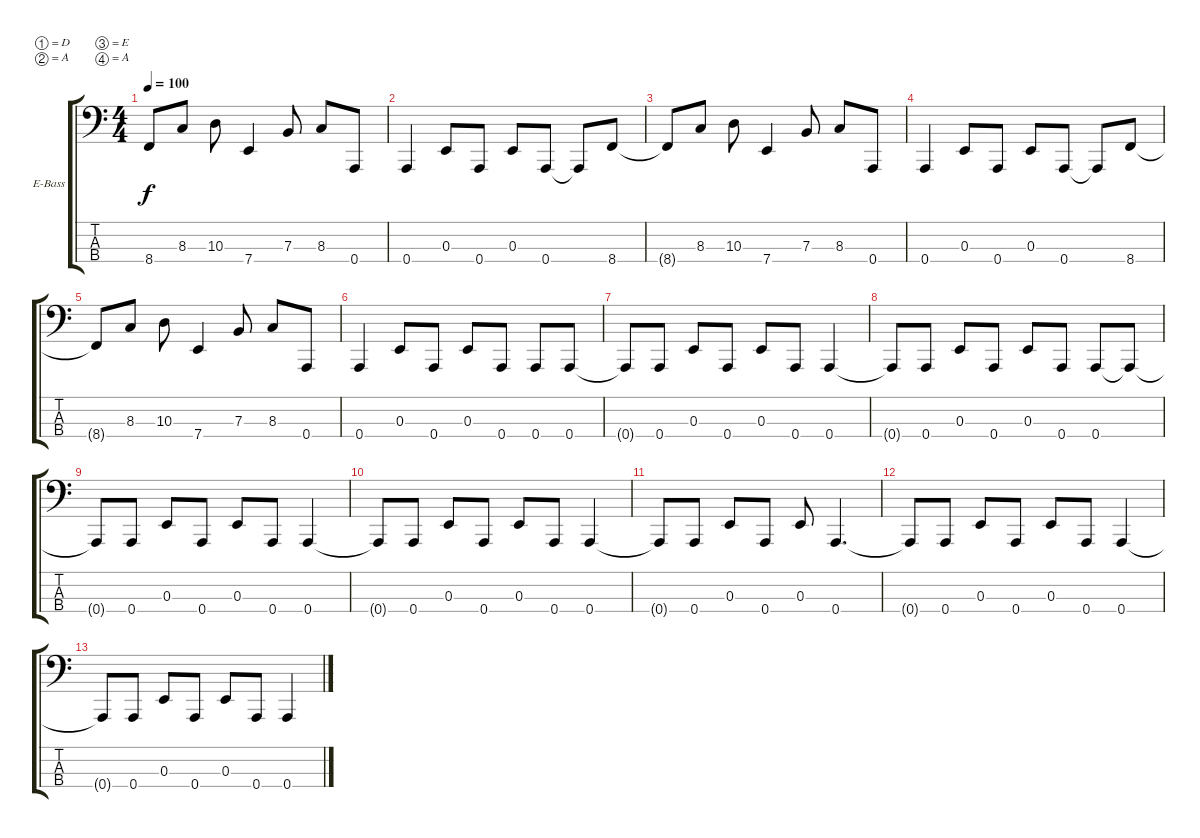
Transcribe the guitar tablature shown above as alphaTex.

\bracketExtendMode groupsimilarinstruments
\firstSystemTrackNameOrientation horizontal
\otherSystemsTrackNameOrientation horizontal
\track ("Paul Gray" "E-Bass") {instrument electricbasspick}
\staff {score tabs}
\tuning (D2 A1 E1 A0)
\ts (4 4)
\tempo 100
\clef f4
\ks c
8.4{t}.8{dy f} 8.3.8 10.3.8 7.4.4 7.3.8 8.3.8 0.4.8 |
0.4.4 0.3.8 0.4.8 0.3.8 0.4.8 0.4{t}.8 8.4.8 |
8.4{t}.8 8.3.8 10.3.8 7.4.4 7.3.8 8.3.8 0.4.8 |
0.4.4 0.3.8 0.4.8 0.3.8 0.4.8 0.4{t}.8 8.4.8 |
8.4{t}.8 8.3.8 10.3.8 7.4.4 7.3.8 8.3.8 0.4.8 |
0.4.4 0.3.8 0.4.8 0.3.8 0.4.8 0.4.8 0.4.8 |
0.4{t}.8 0.4.8 0.3.8 0.4.8 0.3.8 0.4.8 0.4.4 |
0.4{t}.8 0.4.8 0.3.8 0.4.8 0.3.8 0.4.8 0.4.8 0.4{t}.8 |
0.4{t}.8 0.4.8 0.3.8 0.4.8 0.3.8 0.4.8 0.4.4 |
0.4{t}.8 0.4.8 0.3.8 0.4.8 0.3.8 0.4.8 0.4.4 |
0.4{t}.8 0.4.8 0.3.8 0.4.8 0.3.8 0.4.4{d} |
0.4{t}.8 0.4.8 0.3.8 0.4.8 0.3.8 0.4.8 0.4.4 |
0.4{t}.8 0.4.8 0.3.8 0.4.8 0.3.8 0.4.8 0.4.4
